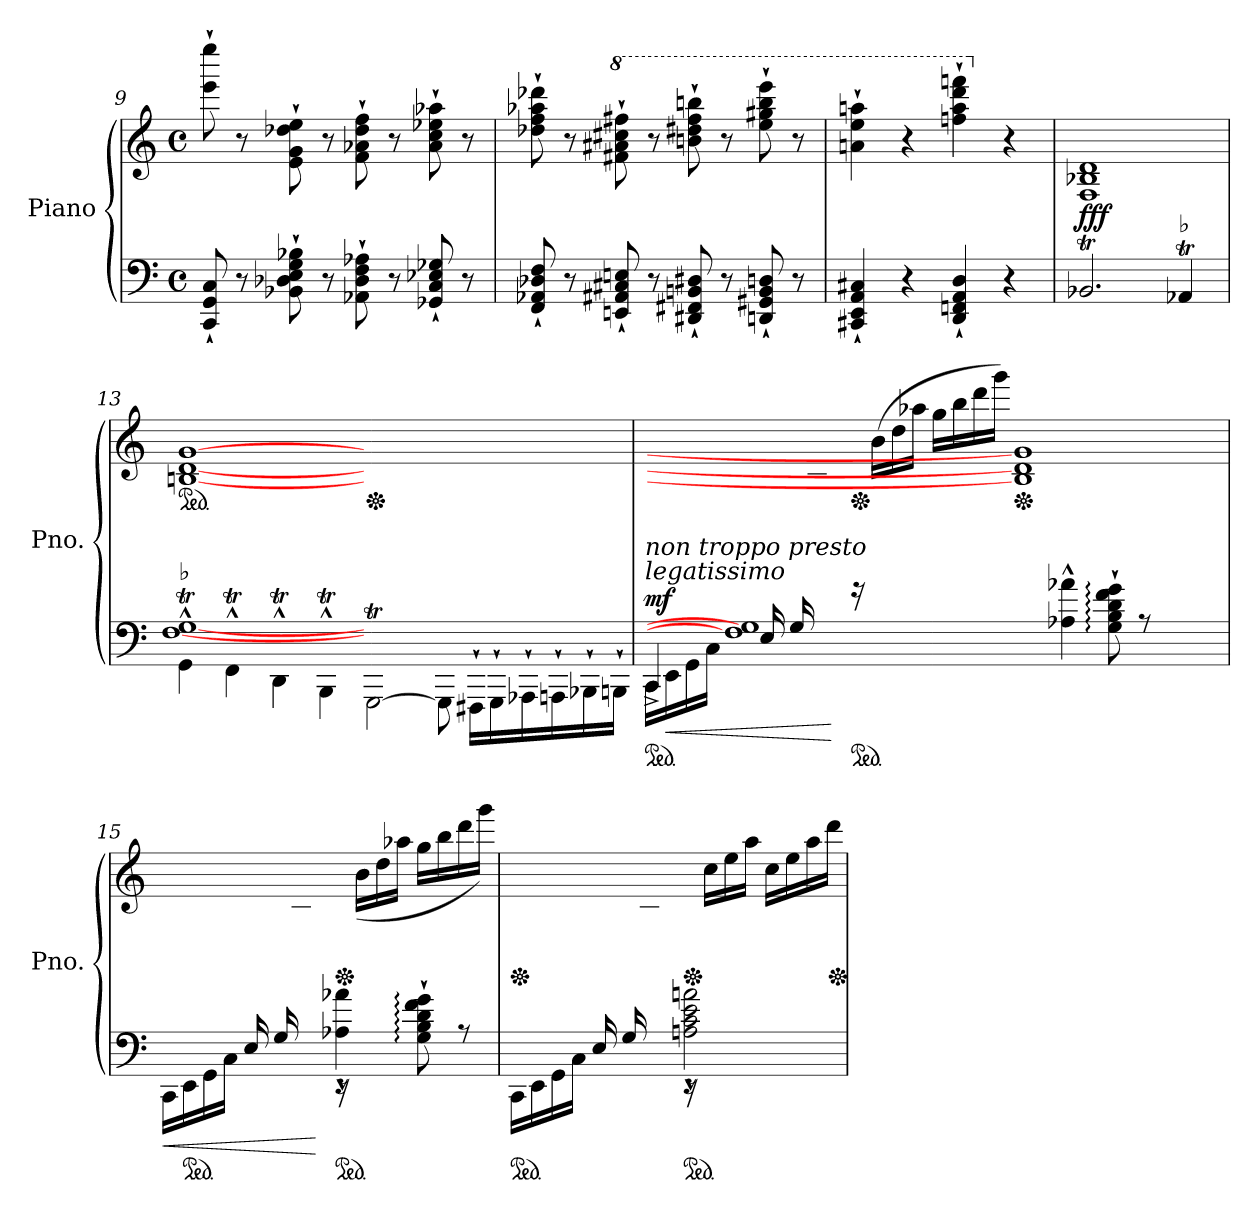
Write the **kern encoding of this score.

**kern	**kern	**dynam
*part1	*part1	*part1
*staff2	*staff1	*staff1/2
*I"Piano	*	*
*I'Pno.	*	*
!!LO:LB:g=z
*clefF4	*clefG2	*
*k[]	*k[]	*
*M4/4	*M4/4	*
*met(c)	*met(c)	*
=9	=9	=9
8CC/` 8GG/` 8C/`	8eee\` 8eeee\`	.
8r	8r	.
8BB-X\` 8D-X\` 8E\` 8G\` 8B-X\`	8e\` 8g\` 8dd-X\` 8ee\`	.
8r	8r	.
8AA-X\` 8D-\` 8F\` 8A-X\`	8f\` 8a-X\` 8dd-\` 8ff\`	.
8r	8r	.
8GG-X/` 8C/` 8E-X/` 8G-X/`	8a-\` 8cc\` 8ee-X\` 8aa-X\`	.
8r	8r	.
=10	=10	=10
8FF/` 8AA-X/` 8D-X/` 8F/`	8dd-X\` 8ff\` 8aa-X\` 8ddd-X\`	.
8r	8r	.
*	*8va	*
8EEn/` 8AA#X/` 8C#X/` 8En/`	8ff#X\` 8aa#X\` 8ccc#X\` 8fff#X\`	.
8r	8r	.
8DD#X/` 8FF#X/` 8BBn/` 8D#X/`	8bbn\` 8ddd#X\` 8fff#\` 8bbbn\`	.
8r	8r	.
8DDn/` 8GG#X/` 8BB/` 8Dn/`	8eee\` 8ggg#X\` 8bbb\` 8eeee\`	.
8r	8r	.
=11	=11	=11
4CC#X/` 4EE/` 4AA/` 4C#X/`	4aan\` 4eee\` 4aaan\`	.
4r	4r	.
4DD/` 4FFn/` 4AA/` 4D/`	4fffn\` 4aaa\` 4dddd\` 4ffffn\`	.
*	*X8va	*
4r	4r	.
=12	=12	=12
!	!	!LO:DY:a=2
2.BB-XT/	1F 1B-X 1d	fff
!LO:TX:a:t=♭	!	!
4AA-XT/	.	.
!!LO:LB:g=z
=13	=13	=13
*^	*	*
*	*	*ped	*
!LO:TX:a:t=♭	!	!	!
4GGT^^\	[1F [1G	[1Bn [1d [1g	.
4FFT^^\	.	.	.
4DDT^^\	.	.	.
4BBBt^^\	.	.	.
*	*	*Xped	*
!	!	!	!LO:DY:a=2
[2GGGT\	1ryy	1ryy	other-dynamics
8GGG\]	.	.	.
16FFF#X`\LL	.	.	.
16GGG`\	.	.	.
16AAA-X`\	.	.	.
16AAAn`\	.	.	.
16BBB-X`\	.	.	.
16BBBn`\JJ	.	.	.
=14	=14	=14	=14
*ped	*	*	*
*	*	*^	*
!LO:TX:a:i:t=legatissimo	!	!	!	!
!LO:TX:a:i:t=non troppo presto	!	!	!	!
!	!	!	!	!LO:DY:a=2
(>16CC\LL	4CC^/	1ryy	4.ryy	mf
!	!	!	!	!LO:HP:b=2
16EE\	.	.	.	<
16GG\	.	.	.	.
16C\JJ	.	.	.	.
16E/LL	1F] 1G]	.	.	.
16G/	.	.	.	.
8ryy	.	.	16c\	.
.	.	.	16e\JJ)	[
*ped	*	*	*	*
*	*	*Xped	*	*
16r	.	.	16ryy	.
4ryy	.	.	(>16b\LL	.
.	.	.	16dd\	.
.	.	.	16aa-X\JJ	.
.	.	.	16gg\LL	.
1ryy	.	.	16bb\	.
.	.	.	16ddd\	.
.	.	.	16ggg\JJ)	.
*	*	*Xped	*	*
.	.	1B] 1d] 1g]	1ryy	.
.	4A-X\^^ 4a-X\^^	.	.	.
.	8G\:` 8B\:` 8d\:` 8f\:` 8g\:`	.	.	.
.	8rA	.	.	.
.	4ryy	.	.	.
8.ryy	.	.	.	.
!!LO:PB:g=z	!!
=15	=15	=15	=15	=15
!	!	!	!	!LO:HP:b=2
(>16CC\LL	2ryy	1ryy	4.ryy	<
*ped	*	*	*	*
16EE\	.	.	.	.
16GG\	.	.	.	.
16C\JJ	.	.	.	.
16E/LL	.	.	.	.
16G/	.	.	.	.
8ryy	.	.	16c\	.
.	.	.	16e\JJ)	[
*ped	*	*	*	*
*	*	*Xped	*	*
16rEE	4A-X\^^ 4a-X\^^	.	16ryy	.
4..ryy	.	.	(>16b\LL	.
.	.	.	16dd\	.
.	.	.	16aa-X\JJ	.
.	8G\:` 8B\:` 8d\:` 8f\:` 8g\:`	.	16gg\LL	.
.	.	.	16bb\	.
.	8rA	.	16ddd\	.
.	.	.	16ggg\JJ)	.
=16	=16	=16	=16	=16
*ped	*	*	*	*
*	*	*Xped	*	*
(>16CC\LL	2ryy	1ryy	4.ryy	.
16EE\	.	.	.	.
16GG\	.	.	.	.
16C\JJ	.	.	.	.
16E/LL	.	.	.	.
16G/	.	.	.	.
8ryy	.	.	16c\	.
.	.	.	16e\JJ)	.
*ped	*	*	*	*
*	*	*Xped	*	*
16rEE	2An\^^ 2c\^^ 2e\^^ 2an\^^	.	16ryy	.
4..ryy	.	.	16cc\LL	.
.	.	.	16ee\	.
.	.	.	16aa\JJ	.
*	*	*8va	*	*
.	.	.	16ccc\LL	.
.	.	.	16eee\	.
.	.	.	16aaa\	.
.	.	.	16dddd\JJ	.
*v	*v	*	*	*
*	*X8va	*	*
*	*Xped	*	*
*	*v	*v	*
=	=	=
*-	*-	*-
